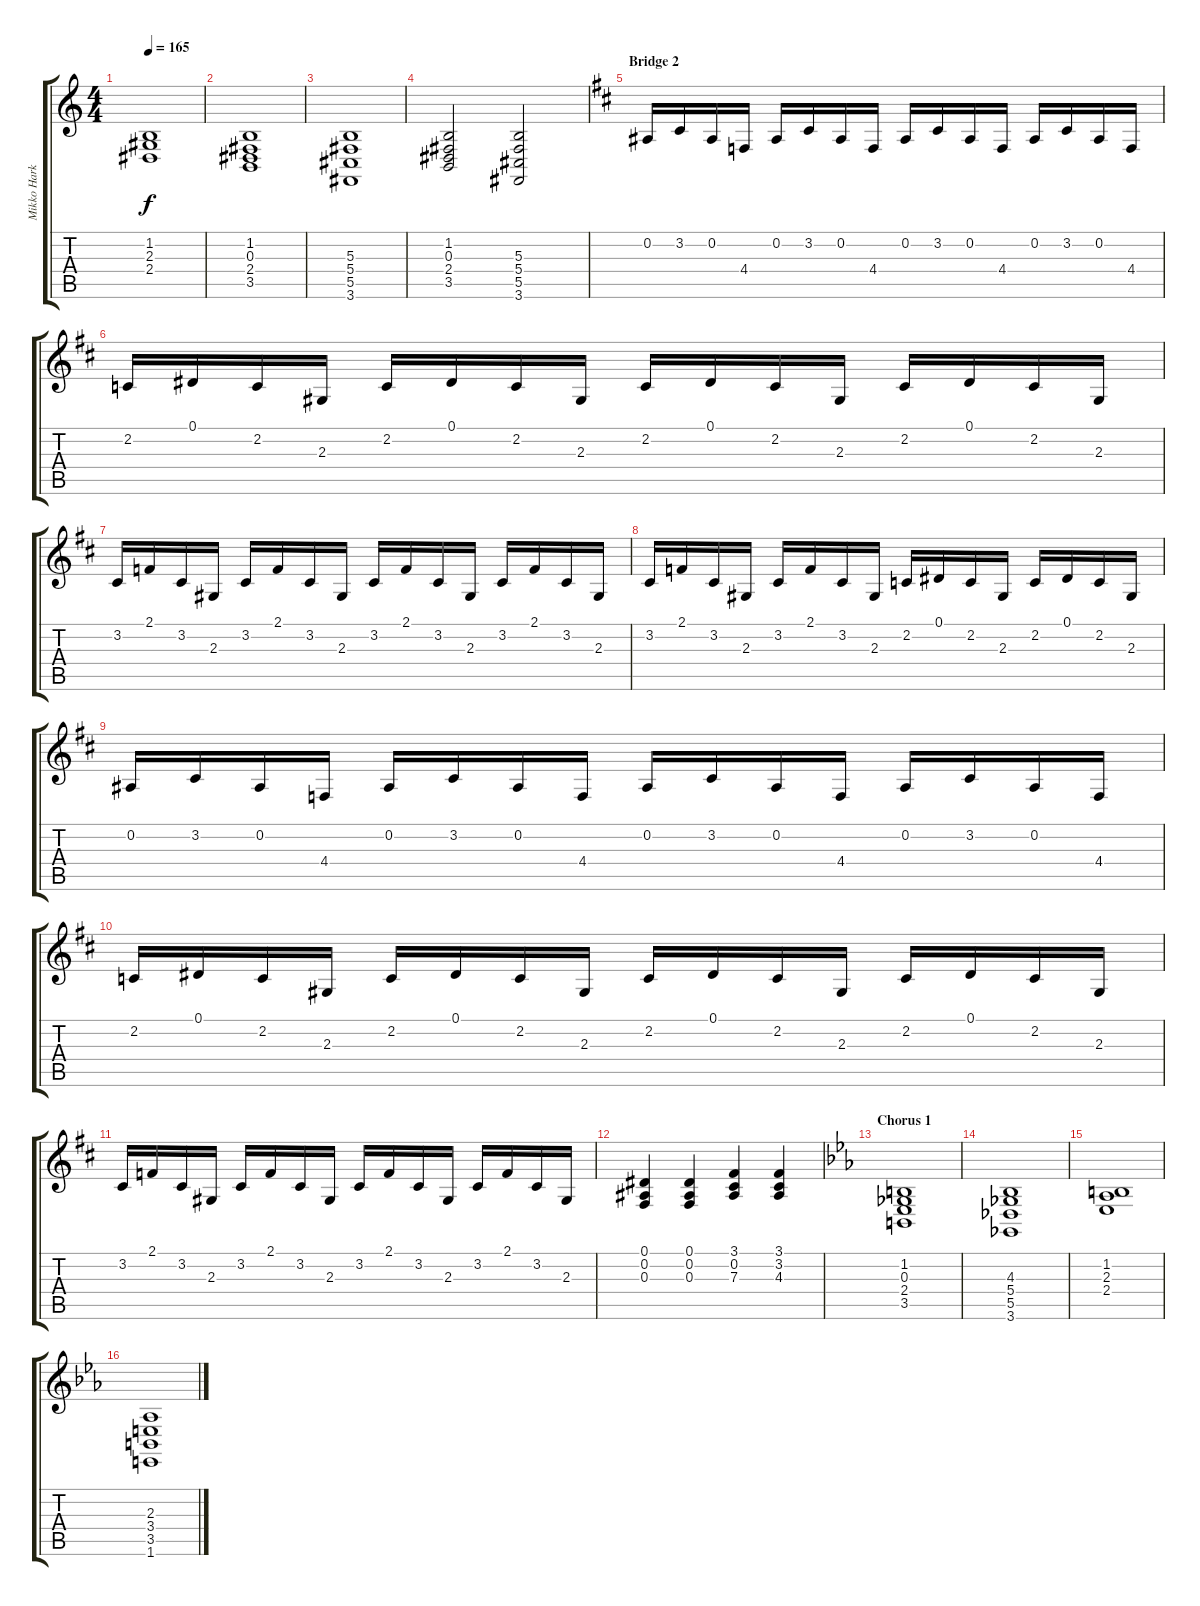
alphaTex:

\track ("Mikko Harkin LH" "Mikko Hark") {instrument harpsichord}
\staff {score tabs}
\tuning (Eb4 Bb3 Gb3 Db3 Ab2 Eb2) {hide}
\ts (4 4)
\tempo 165
\clef g2
\ks aminor
(1.2 2.3 2.4).1{dy f} |
(1.2 0.3 2.4 3.5).1 |
(5.3 5.4 5.5 3.6).1 |
(1.2 0.3 2.4 3.5).2 (5.3 5.4 5.5 3.6).2 |
\section ("" "Bridge 2")
\ks bminor
0.2.16{volume 13 instrument harpsichord} 3.2.16 0.2.16 4.4.16 0.2.16 3.2.16 0.2.16 4.4.16 0.2.16 3.2.16 0.2.16 4.4.16 0.2.16 3.2.16 0.2.16 4.4.16 |
2.2.16 0.1.16 2.2.16 2.3.16 2.2.16 0.1.16 2.2.16 2.3.16 2.2.16 0.1.16 2.2.16 2.3.16 2.2.16 0.1.16 2.2.16 2.3.16 |
3.2.16 2.1.16 3.2.16 2.3.16 3.2.16 2.1.16 3.2.16 2.3.16 3.2.16 2.1.16 3.2.16 2.3.16 3.2.16 2.1.16 3.2.16 2.3.16 |
3.2.16 2.1.16 3.2.16 2.3.16 3.2.16 2.1.16 3.2.16 2.3.16 2.2.16 0.1.16 2.2.16 2.3.16 2.2.16 0.1.16 2.2.16 2.3.16 |
0.2.16{volume 14 instrument harpsichord} 3.2.16 0.2.16 4.4.16 0.2.16 3.2.16 0.2.16 4.4.16 0.2.16 3.2.16 0.2.16 4.4.16 0.2.16 3.2.16 0.2.16 4.4.16 |
2.2.16 0.1.16 2.2.16 2.3.16 2.2.16 0.1.16 2.2.16 2.3.16 2.2.16 0.1.16 2.2.16 2.3.16 2.2.16 0.1.16 2.2.16 2.3.16 |
3.2.16 2.1.16 3.2.16 2.3.16 3.2.16 2.1.16 3.2.16 2.3.16 3.2.16 2.1.16 3.2.16 2.3.16 3.2.16 2.1.16 3.2.16 2.3.16 |
(0.1 0.2 0.3).4 (0.1 0.2 0.3).4 (3.1 0.2 7.3).4 (3.1 3.2 4.3).4 |
\section ("" "Chorus 1")
\ks cminor
(1.2 0.3 2.4 3.5).1{volume 12} |
(4.3 5.4 5.5 3.6).1 |
(1.2 2.3 2.4).1 |
(2.3 3.4 3.5 1.6).1
